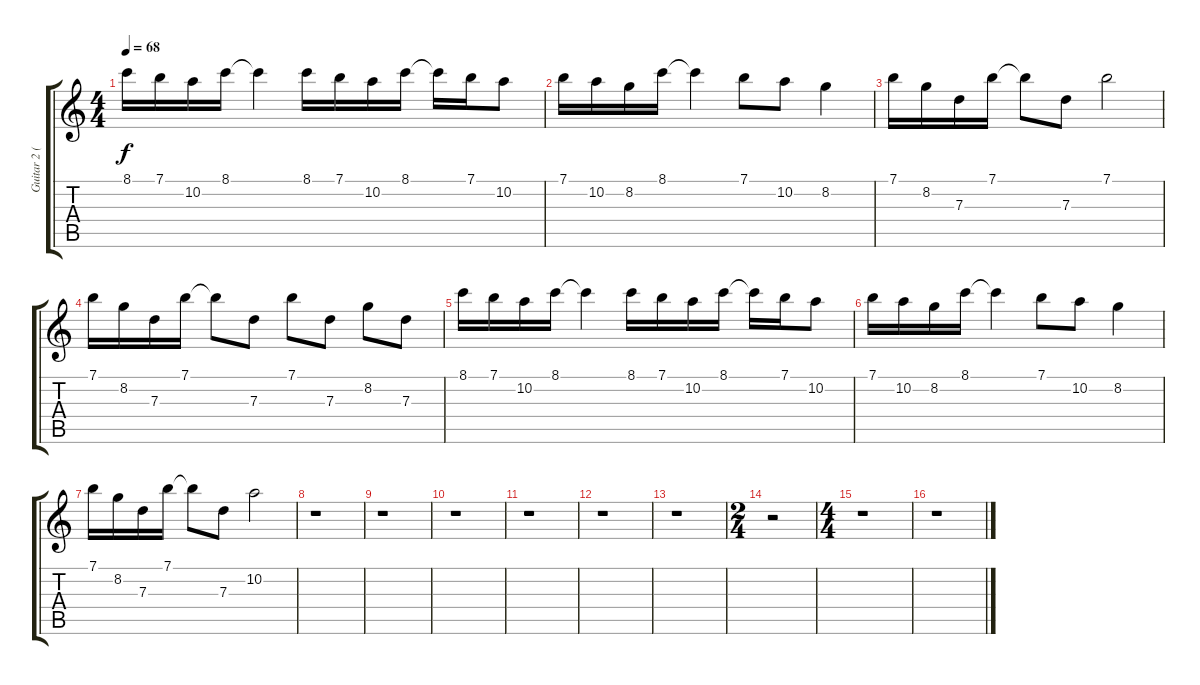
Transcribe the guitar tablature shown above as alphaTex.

\track ("Guitar 2 (Solo)" "Guitar 2 (") {instrument electricguitarclean}
\staff {score tabs}
\tuning (E4 B3 G3 D3 A2 E2) {hide}
\ts (4 4)
\tempo 68
\clef g2
\ks c
8.1.16{dy f} 7.1.16 10.2.16 8.1.16 8.1{t}.4 8.1.16 7.1.16 10.2.16 8.1.16 8.1{t}.16 7.1.16 10.2.8 |
7.1.16 10.2.16 8.2.16 8.1.16 8.1{t}.4 7.1.8 10.2.8 8.2.4 |
7.1.16 8.2.16 7.3.16 7.1.16 7.1{t}.8 7.3.8 7.1.2 |
7.1.16 8.2.16 7.3.16 7.1.16 7.1{t}.8 7.3.8 7.1.8 7.3.8 8.2.8 7.3.8 |
8.1.16 7.1.16 10.2.16 8.1.16 8.1{t}.4 8.1.16 7.1.16 10.2.16 8.1.16 8.1{t}.16 7.1.16 10.2.8 |
7.1.16 10.2.16 8.2.16 8.1.16 8.1{t}.4 7.1.8 10.2.8 8.2.4 |
7.1.16 8.2.16 7.3.16 7.1.16 7.1{t}.8 7.3.8 10.2.2 |
r.1 |
r.1 |
r.1 |
r.1 |
r.1 |
r.1 |
\ts (2 4)
r.2 |
\ts (4 4)
r.1 |
r.1
